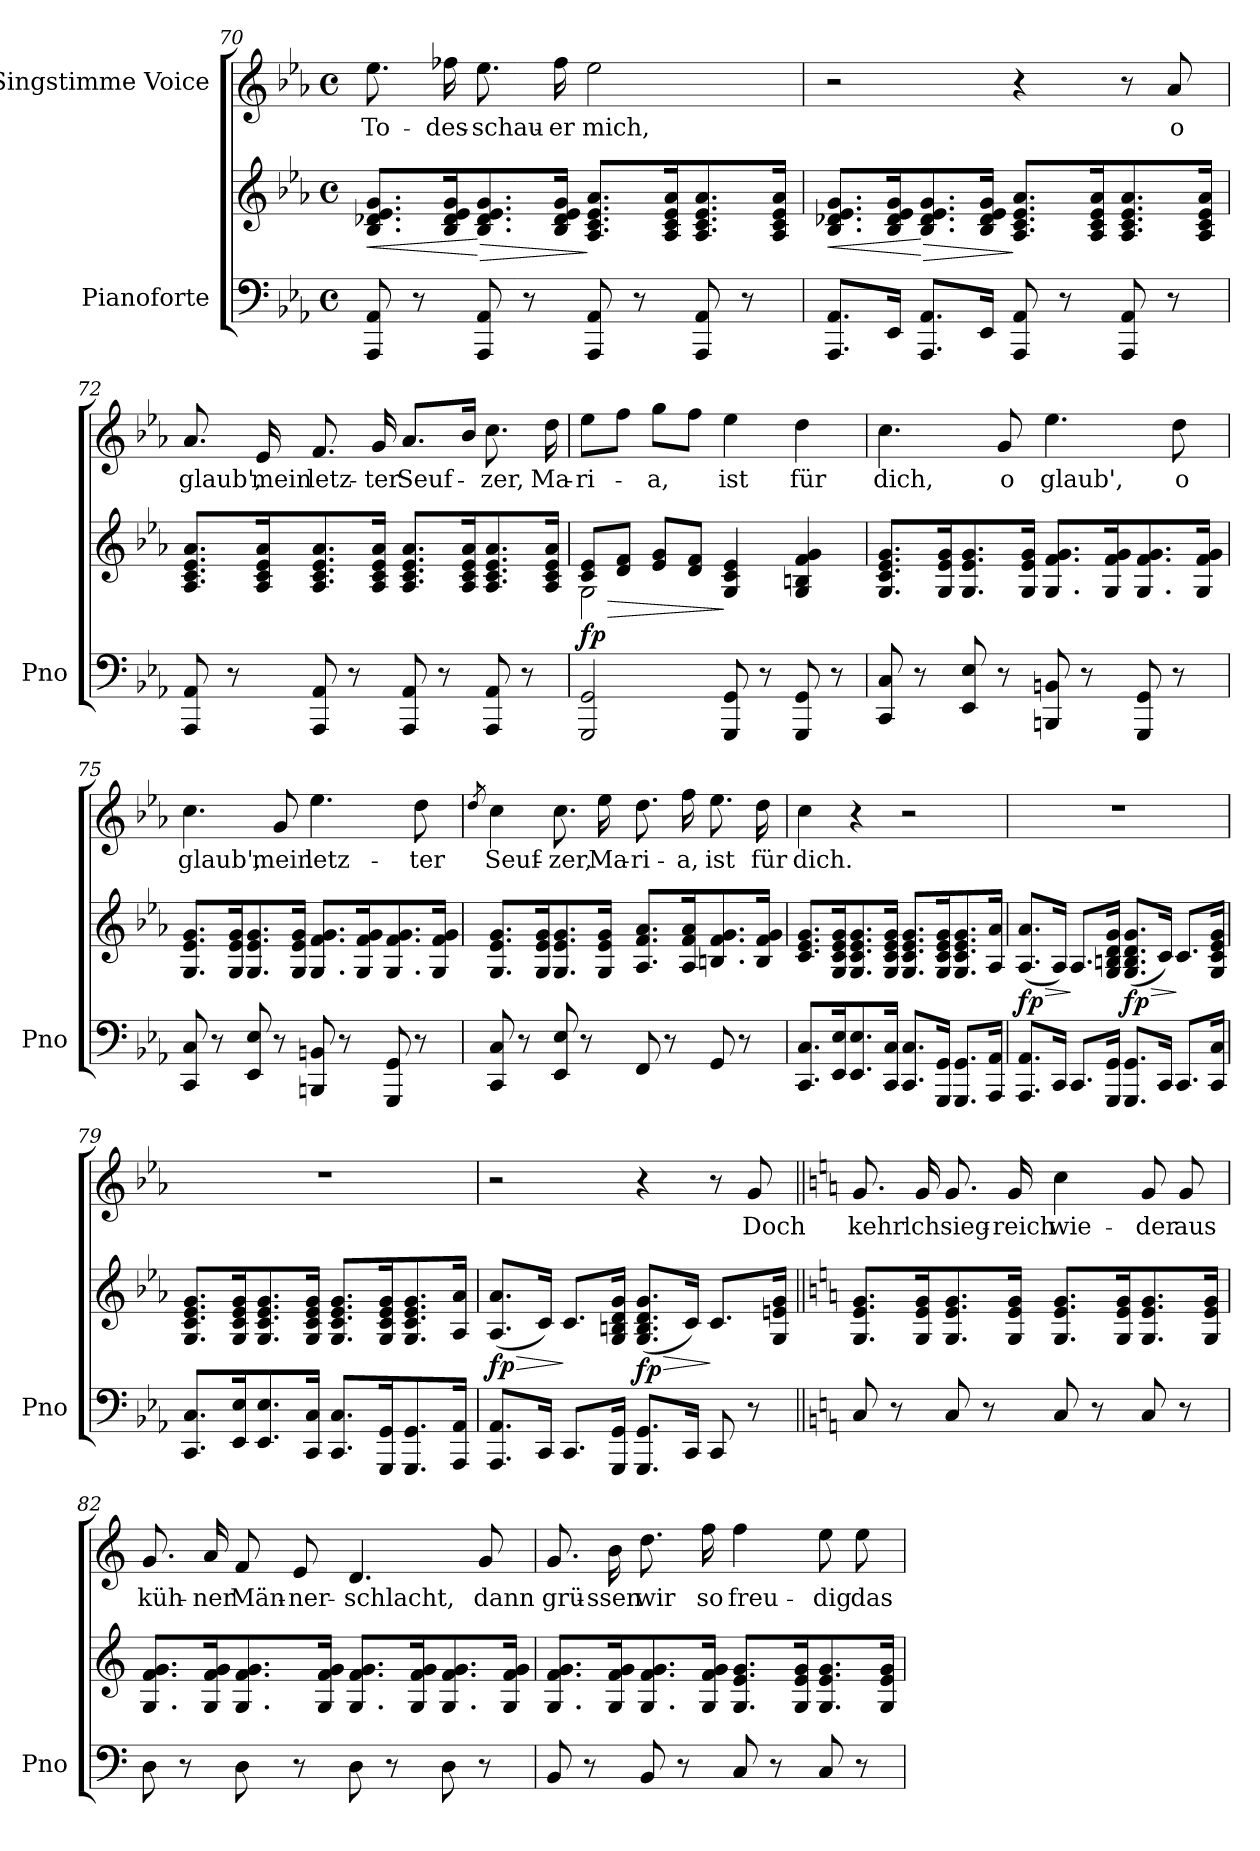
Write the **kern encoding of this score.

**kern	**kern	**dynam	**kern	**text
*part2	*part2	*part2	*part1	*part1
*staff3	*staff2	*staff2/3	*staff1	*staff1
*I"Pianoforte	*	*	*I"Singstimme Voice	*
*I'Pno	*	*	*	*
*clefF4	*clefG2	*	*clefG2	*
*k[b-e-a-]	*k[b-e-a-]	*	*k[b-e-a-]	*
*M4/4	*M4/4	*	*M4/4	*
*met(c)	*met(c)	*	*met(c)	*
=70	=70	=70	=70	=70
!	!	!LO:HP:b	!	!
8AAA-/ 8AA-/	8.B-/ 8.d-X/ 8.e-/ 8.g/L	<	8.ee-\	To-
8r	.	.	.	.
.	16B-/ 16d-/ 16e-/ 16g/K	.	16ff-X\	-des-
!	!	!LO:HP:n=1:b	!	!
8AAA-/ 8AA-/	8.B-/ 8.d-/ 8.e-/ 8.g/	[ >	8.ee-\	-schau-
8r	.	.	.	.
.	16B-/ 16d-/ 16e-/ 16g/Jk	.	16ff-\	-er
8AAA-/ 8AA-/	8.A-/ 8.c/ 8.e-/ 8.a-/L	]	2ee-\	mich,
8r	.	.	.	.
.	16A-/ 16c/ 16e-/ 16a-/K	.	.	.
8AAA-/ 8AA-/	8.A-/ 8.c/ 8.e-/ 8.a-/	.	.	.
8r	.	.	.	.
.	16A-/ 16c/ 16e-/ 16a-/Jk	.	.	.
=71	=71	=71	=71	=71
!	!	!LO:HP:b	!	!
8.AAA-/ 8.AA-/L	8.B-/ 8.d-X/ 8.e-/ 8.g/L	<	2r	.
16EE-/Jk	16B-/ 16d-/ 16e-/ 16g/K	.	.	.
!	!	!LO:HP:n=1:b	!	!
8.AAA-/ 8.AA-/L	8.B-/ 8.d-/ 8.e-/ 8.g/	[ >	.	.
16EE-/Jk	16B-/ 16d-/ 16e-/ 16g/Jk	.	.	.
8AAA-/ 8AA-/	8.A-/ 8.c/ 8.e-/ 8.a-/L	]	4r	.
8r	.	.	.	.
.	16A-/ 16c/ 16e-/ 16a-/K	.	.	.
8AAA-/ 8AA-/	8.A-/ 8.c/ 8.e-/ 8.a-/	.	8r	.
8r	.	.	8a-/	o
.	16A-/ 16c/ 16e-/ 16a-/Jk	.	.	.
=72	=72	=72	=72	=72
8AAA-/ 8AA-/	8.A-/ 8.c/ 8.e-/ 8.a-/L	.	8.a-/	glaub',
8r	.	.	.	.
.	16A-/ 16c/ 16e-/ 16a-/K	.	16e-/	mein
8AAA-/ 8AA-/	8.A-/ 8.c/ 8.e-/ 8.a-/	.	8.f/	letz-
8r	.	.	.	.
.	16A-/ 16c/ 16e-/ 16a-/Jk	.	16g/	-ter
8AAA-/ 8AA-/	8.A-/ 8.c/ 8.e-/ 8.a-/L	.	8.a-/L	Seuf-
8r	.	.	.	.
.	16A-/ 16c/ 16e-/ 16a-/K	.	16b-/Jk	.
8AAA-/ 8AA-/	8.A-/ 8.c/ 8.e-/ 8.a-/	.	8.cc\	-zer,
8r	.	.	.	.
.	16A-/ 16c/ 16e-/ 16a-/Jk	.	16dd\	Ma-
=73	=73	=73	=73	=73
!	!	!LO:HP:b	!	!
*	*^	*	*	*
!	!	!	!LO:DY:n=1:b	!	!
2GGG/ 2GG/	8c/ 8e-/L	2G\	> fp	8ee-\L	-ri-
.	8d/ 8f/J	.	.	8ff\J	.
.	8e-/ 8g/L	.	.	8gg\L	-a,
.	8d/ 8f/J	.	.	8ff\J	.
8GGG/ 8GG/	4G/ 4c/ 4e-/	2ryy	]	4ee-\	ist
8r	.	.	.	.	.
8GGG/ 8GG/	4G/ 4Bn/ 4f/ 4g/	.	.	4dd\	für
8r	.	.	.	.	.
*	*v	*v	*	*	*
=74	=74	=74	=74	=74
8CC/ 8C/	8.G/ 8.c/ 8.e-/ 8.g/L	.	4.cc\	dich,
8r	.	.	.	.
.	16G/ 16e-/ 16g/K	.	.	.
8EE-/ 8E-/	8.G/ 8.e-/ 8.g/	.	.	.
8r	.	.	8g/	o
.	16G/ 16e-/ 16g/Jk	.	.	.
8BBBn/ 8BBn/	8.G/ 8.f/ 8.g/L	.	4.ee-\	glaub',
8r	.	.	.	.
.	16G/ 16f/ 16g/K	.	.	.
8GGG/ 8GG/	8.G/ 8.f/ 8.g/	.	.	.
8r	.	.	8dd\	o
.	16G/ 16f/ 16g/Jk	.	.	.
=75	=75	=75	=75	=75
8CC/ 8C/	8.G/ 8.e-/ 8.g/L	.	4.cc\	glaub',
8r	.	.	.	.
.	16G/ 16e-/ 16g/K	.	.	.
8EE-/ 8E-/	8.G/ 8.e-/ 8.g/	.	.	.
8r	.	.	8g/	mein
.	16G/ 16e-/ 16g/Jk	.	.	.
8BBBn/ 8BBn/	8.G/ 8.f/ 8.g/L	.	4.ee-\	letz-
8r	.	.	.	.
.	16G/ 16f/ 16g/K	.	.	.
8GGG/ 8GG/	8.G/ 8.f/ 8.g/	.	.	.
8r	.	.	8dd\	-ter
.	16G/ 16f/ 16g/Jk	.	.	.
=76	=76	=76	=76	=76
.	.	.	8qdd/	.
8CC/ 8C/	8.G/ 8.e-/ 8.g/L	.	4cc\	Seuf-
8r	.	.	.	.
.	16G/ 16e-/ 16g/K	.	.	.
8EE-/ 8E-/	8.G/ 8.e-/ 8.g/	.	8.cc\	-zer,
8r	.	.	.	.
.	16G/ 16e-/ 16g/Jk	.	16ee-\	Ma-
8FF/	8.A-/ 8.f/ 8.a-/L	.	8.dd\	-ri-
8r	.	.	.	.
.	16A-/ 16f/ 16a-/K	.	16ff\	-a,
8GG/	8.Bn/ 8.f/ 8.g/	.	8.ee-\	ist
8r	.	.	.	.
.	16B/ 16f/ 16g/Jk	.	16dd\	für
=77	=77	=77	=77	=77
8.CC/ 8.C/L	8.c/ 8.e-/ 8.g/L	.	4cc\	dich.
16EE-/ 16E-/K	16G/ 16c/ 16e-/ 16g/K	.	.	.
8.EE-/ 8.E-/	8.G/ 8.c/ 8.e-/ 8.g/	.	4r	.
16CC/ 16C/Jk	16G/ 16c/ 16e-/ 16g/Jk	.	.	.
8.CC/ 8.C/L	8.G/ 8.c/ 8.e-/ 8.g/L	.	2r	.
16GGG/ 16GG/Jk	16G/ 16c/ 16e-/ 16g/K	.	.	.
8.GGG/ 8.GG/L	8.G/ 8.c/ 8.e-/ 8.g/	.	.	.
16AAA-/ 16AA-/Jk	16A-/ 16a-/Jk	.	.	.
=78	=78	=78	=78	=78
!	!	!LO:HP:b	!	!
!	!	!LO:DY:n=1:b	!	!
8.AAA-/ 8.AA-/L	(8.A-/ 8.a-/L	> fp	1r	.
16CC/Jk	16A-/Jk)	.	.	.
8.CC/L	8.A-/L	]	.	.
16GGG/ 16GG/Jk	16G/ 16Bn/ 16d/ 16g/Jk	.	.	.
!	!	!LO:HP:b	!	!
!	!	!LO:DY:n=2:b	!	!
8.GGG/ 8.GG/L	(8.G/ 8.B/ 8.d/ 8.g/L	> fp	.	.
16CC/Jk	16c/Jk)	.	.	.
8.CC/L	8.c/L	]	.	.
16CC/ 16C/Jk	16G/ 16c/ 16e-/ 16g/Jk	.	.	.
=79	=79	=79	=79	=79
8.CC/ 8.C/L	8.G/ 8.c/ 8.e-/ 8.g/L	.	1r	.
16EE-/ 16E-/K	16G/ 16c/ 16e-/ 16g/K	.	.	.
8.EE-/ 8.E-/	8.G/ 8.c/ 8.e-/ 8.g/	.	.	.
16CC/ 16C/Jk	16G/ 16c/ 16e-/ 16g/Jk	.	.	.
8.CC/ 8.C/L	8.G/ 8.c/ 8.e-/ 8.g/L	.	.	.
16GGG/ 16GG/K	16G/ 16c/ 16e-/ 16g/K	.	.	.
8.GGG/ 8.GG/	8.G/ 8.c/ 8.e-/ 8.g/	.	.	.
16AAA-/ 16AA-/Jk	16A-/ 16a-/Jk	.	.	.
=80	=80	=80	=80	=80
!	!	!LO:HP:b	!	!
!	!	!LO:DY:n=1:b	!	!
8.AAA-/ 8.AA-/L	(8.A-/ 8.a-/L	> fp	2r	.
16CC/Jk	16c/Jk)	.	.	.
8.CC/L	8.c/L	]	.	.
16GGG/ 16GG/Jk	16G/ 16Bn/ 16d/ 16g/Jk	.	.	.
!	!	!LO:HP:b	!	!
!	!	!LO:DY:n=2:b	!	!
8.GGG/ 8.GG/L	(8.G/ 8.B/ 8.d/ 8.g/L	> fp	4r	.
16CC/Jk	16c/Jk)	.	.	.
8CC/	8.c/L	]	8r	.
8r	.	.	8g/	Doch
.	16G/ 16en/ 16g/Jk	.	.	.
=81||	=81||	=81||	=81||	=81||
*k[]	*k[]	*	*k[]	*
8C/	8.G/ 8.e/ 8.g/L	.	8.g/	kehr'
8r	.	.	.	.
.	16G/ 16e/ 16g/K	.	16g/	ich
8C/	8.G/ 8.e/ 8.g/	.	8.g/	sieg-
8r	.	.	.	.
.	16G/ 16e/ 16g/Jk	.	16g/	-reich
8C/	8.G/ 8.e/ 8.g/L	.	4cc\	wie-
8r	.	.	.	.
.	16G/ 16e/ 16g/K	.	.	.
8C/	8.G/ 8.e/ 8.g/	.	8g/	-der
8r	.	.	8g/	aus
.	16G/ 16e/ 16g/Jk	.	.	.
=82	=82	=82	=82	=82
8D\	8.G/ 8.f/ 8.g/L	.	8.g/	küh-
8r	.	.	.	.
.	16G/ 16f/ 16g/K	.	16a/	-ner
8D\	8.G/ 8.f/ 8.g/	.	8f/	Män-
8r	.	.	8e/	-ner-
.	16G/ 16f/ 16g/Jk	.	.	.
8D\	8.G/ 8.f/ 8.g/L	.	4.d/	-schlacht,
8r	.	.	.	.
.	16G/ 16f/ 16g/K	.	.	.
8D\	8.G/ 8.f/ 8.g/	.	.	.
8r	.	.	8g/	dann
.	16G/ 16f/ 16g/Jk	.	.	.
=83	=83	=83	=83	=83
8BB/	8.G/ 8.f/ 8.g/L	.	8.g/	grü-
8r	.	.	.	.
.	16G/ 16f/ 16g/K	.	16b\	-ssen
8BB/	8.G/ 8.f/ 8.g/	.	8.dd\	wir
8r	.	.	.	.
.	16G/ 16f/ 16g/Jk	.	16ff\	so
8C/	8.G/ 8.e/ 8.g/L	.	4ff\	freu-
8r	.	.	.	.
.	16G/ 16e/ 16g/K	.	.	.
8C/	8.G/ 8.e/ 8.g/	.	8ee\	-dig
8r	.	.	8ee\	das
.	16G/ 16e/ 16g/Jk	.	.	.
=	=	=	=	=
*-	*-	*-	*-	*-
